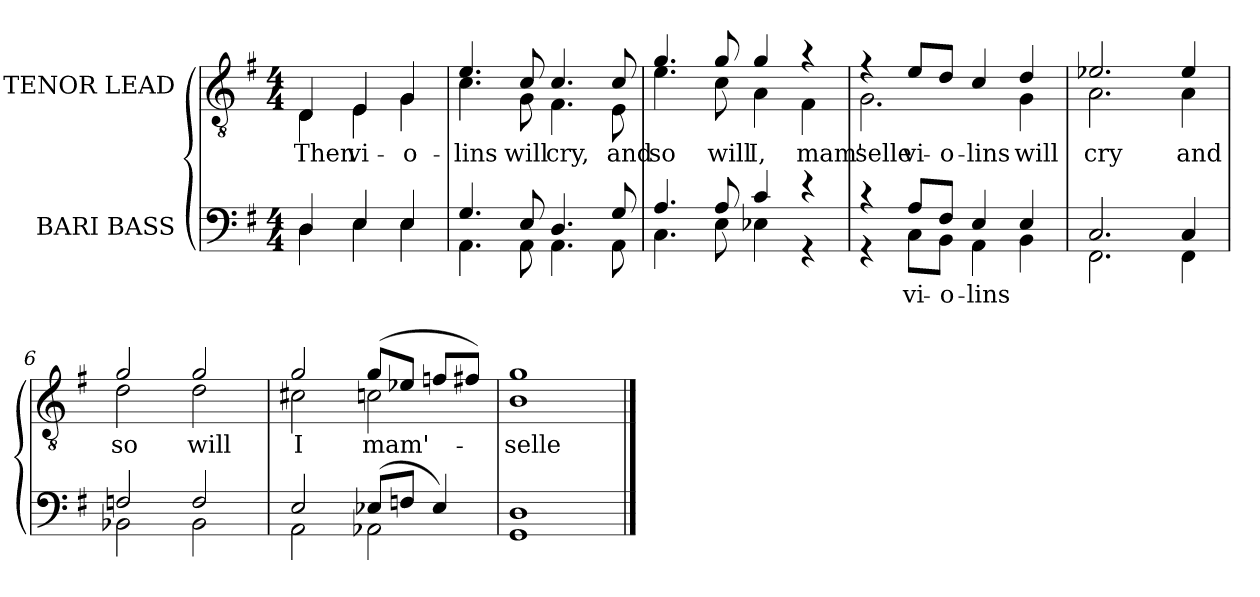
**kern	**text	**kern	**text
*part2	*part2	*part1	*part1
*staff2	*staff2	*staff1	*staff1
*I"BARI BASS	*	*I"TENOR LEAD	*
*clefF4	*	*clefGv2	*
*k[f#]	*	*k[f#]	*
*M4/4	*	*M4/4	*
=1	=1	=1	=1
*^	*	*^	*
!	!	!	!	!	!LO:LY:b
4D/	4D\	.	4D/	4D\	Then
!	!	!	!	!	!LO:LY:b
4E/	4E\	.	4E/	4E\	vi-
!	!	!	!	!	!LO:LY:b
4E/	4E\	.	4G/	4G\	-o-
=2	=2	=2	=2	=2	=2
!	!	!	!	!	!LO:LY:b
4.G/	4.AA\	.	4.e/	4.c\	-lins
!	!	!	!	!	!LO:LY:b
8E/	8AA\	.	8c/	8G\	will
!	!	!	!	!	!LO:LY:b
4.D/	4.AA\	.	4.c/	4.F#\	cry,
!	!	!	!	!	!LO:LY:b
8G/	8AA\	.	8c/	8E\	and
=3	=3	=3	=3	=3	=3
!	!	!	!	!	!LO:LY:b
4.A/	4.C\	.	4.g/	4.e\	so
!	!	!	!	!	!LO:LY:b
8A/	8E\	.	8g/	8c\	will
!	!	!	!	!	!LO:LY:b
4c/	4E-X\	.	4g/	4A\	I,
!	!	!	!	!	!LO:LY:b
4r	4r	.	4r	4F#\	mam'
=4	=4	=4	=4	=4	=4
!	!	!	!	!	!LO:LY:b
4r	4r	.	4r	2.G\	selle
!	!	!LO:LY:b	!	!	!LO:LY:a
8A/L	8C\L	vi-	8e/L	.	vi-
!	!	!LO:LY:b	!	!	!LO:LY:a
8F#/J	8BB\J	-o-	8d/J	.	-o-
!	!	!LO:LY:b	!	!	!LO:LY:a
4E/	4AA\	-lins	4c/	.	-lins
!	!	!	!	!	!LO:LY:b
4E/	4BB\	.	4d/	4G\	will
=5	=5	=5	=5	=5	=5
!	!	!	!	!	!LO:LY:b
2.C/	2.FF#\	.	2.e-X/	2.A\	cry
!	!	!	!	!	!LO:LY:b
4C/	4FF#\	.	4e-/	4A\	and
=6	=6	=6	=6	=6	=6
!	!	!	!	!	!LO:LY:b
2Fn/	2BB-X\	.	2g/	2d\	so
!	!	!	!	!	!LO:LY:b
2F/	2BB-\	.	2g/	2d\	will
!!LO:LB:g=z	!!
=7	=7	=7	=7	=7	=7
!	!	!	!	!	!LO:LY:b
2E/	2AA\	.	2g/	2c#X\	I
!	!	!	!	!	!LO:LY:b
(8E-X/L	2AA-X\	.	(8g/L	2cn\	mam'-
8Fn/J	.	.	8e-X/J	.	.
4E-/)	.	.	8fn/L	.	.
.	.	.	8f#X/J)	.	.
=8	=8	=8	=8	=8	=8
!	!	!	!	!	!LO:LY:b
1D	1GG	.	1g	1B	-selle
*v	*v	*	*	*	*
*	*	*v	*v	*
==	==	==	==
*-	*-	*-	*-
